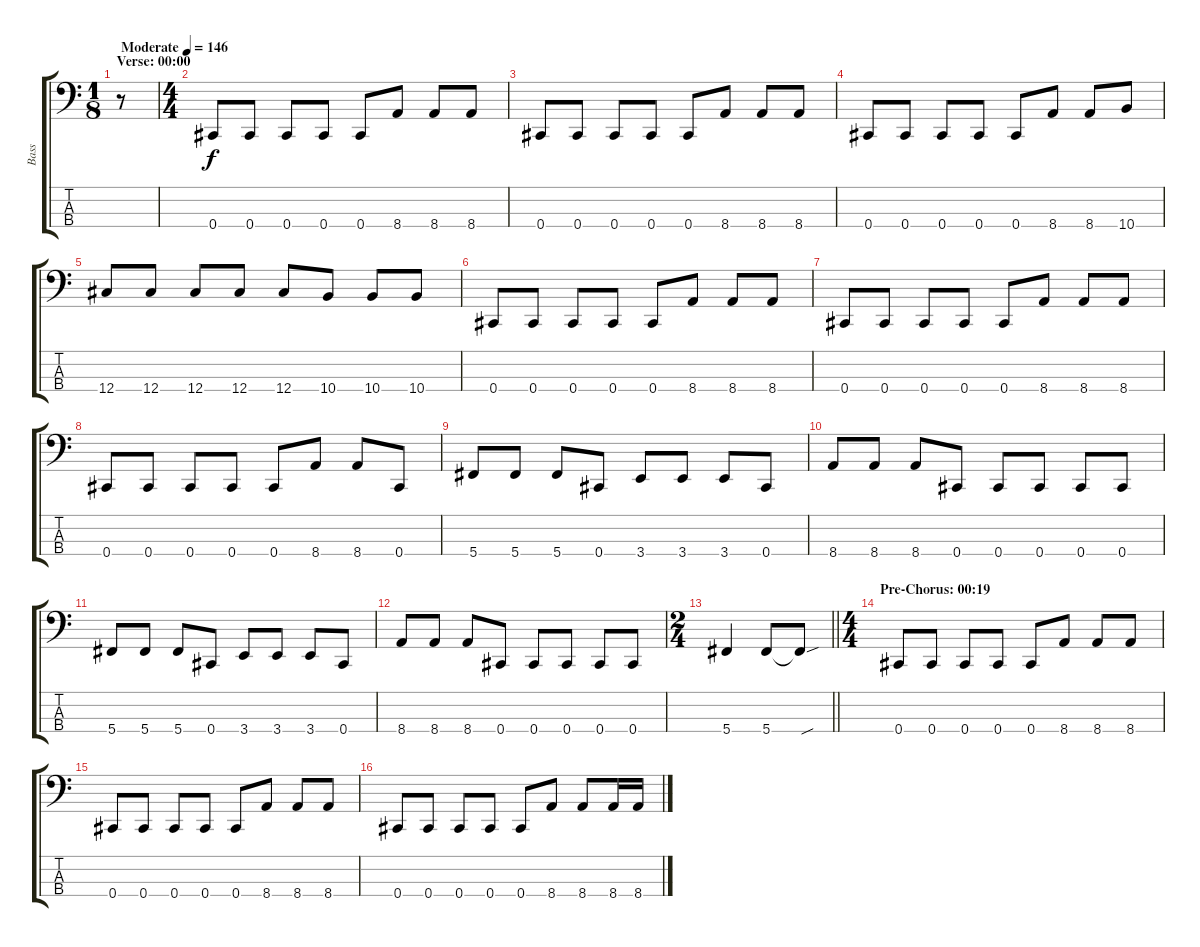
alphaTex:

\track ("Bass" "Bass") {instrument electricbasspick}
\staff {score tabs}
\tuning (E2 B1 Gb1 Db1) {hide}
\ts (1 8)
\section ("" "Verse: 00:00")
\tempo (146 "Moderate")
\clef f4
\ks c
r.8{dy f instrument electricbasspick} |
\ts (4 4)
0.4.8 0.4.8 0.4.8 0.4.8 0.4.8 8.4.8 8.4.8 8.4.8 |
0.4.8 0.4.8 0.4.8 0.4.8 0.4.8 8.4.8 8.4.8 8.4.8 |
0.4.8 0.4.8 0.4.8 0.4.8 0.4.8 8.4.8 8.4.8 10.4.8 |
12.4.8 12.4.8 12.4.8 12.4.8 12.4.8 10.4.8 10.4.8 10.4.8 |
0.4.8 0.4.8 0.4.8 0.4.8 0.4.8 8.4.8 8.4.8 8.4.8 |
0.4.8 0.4.8 0.4.8 0.4.8 0.4.8 8.4.8 8.4.8 8.4.8 |
0.4.8 0.4.8 0.4.8 0.4.8 0.4.8 8.4.8 8.4.8 0.4.8 |
5.4.8 5.4.8 5.4.8 0.4.8 3.4.8 3.4.8 3.4.8 0.4.8 |
8.4.8 8.4.8 8.4.8 0.4.8 0.4.8 0.4.8 0.4.8 0.4.8 |
5.4.8 5.4.8 5.4.8 0.4.8 3.4.8 3.4.8 3.4.8 0.4.8 |
8.4.8 8.4.8 8.4.8 0.4.8 0.4.8 0.4.8 0.4.8 0.4.8 |
\ts (2 4)
\barLineRight lightlight
5.4.4 5.4.8 5.4{sou t}.8 |
\ts (4 4)
\section ("" "Pre-Chorus: 00:19")
0.4.8 0.4.8 0.4.8 0.4.8 0.4.8 8.4.8 8.4.8 8.4.8 |
0.4.8 0.4.8 0.4.8 0.4.8 0.4.8 8.4.8 8.4.8 8.4.8 |
0.4.8 0.4.8 0.4.8 0.4.8 0.4.8 8.4.8 8.4.8 8.4.16 8.4.16
